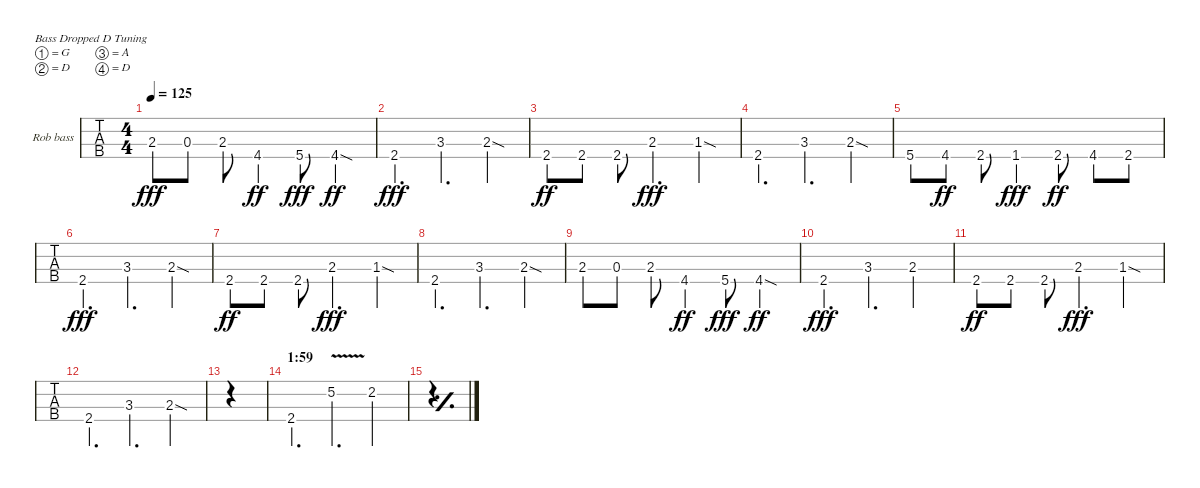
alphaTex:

\defaultSystemsLayout 4
\bracketExtendMode groupsimilarinstruments
\firstSystemTrackNameOrientation horizontal
\otherSystemsTrackNameOrientation horizontal
\track ("Rob bass" "Rob bass") {instrument electricbassfinger}
\staff {tabs}
\tuning (G2 D2 A1 D1)
\ts (4 4)
\tempo 125
\clef f4
\ks c
2.3.8{dy fff} 0.3.8 2.3.8 4.4.4{dy ff} 5.4.8{dy fff} 4.4{sod}.4{dy ff} |
2.4.4{d dy fff} 3.3.4{d} 2.3{sod}.4 |
2.4.8{dy ff} 2.4.8 2.4.8 2.3.4{d dy fff} 1.3{sod}.4 |
2.4.4{d} 3.3.4{d} 2.3{sod}.4 |
5.4.8 4.4.8{dy ff} 2.4.8 1.4.4{dy fff} 2.4.8{dy ff} 4.4.8 2.4.8 |
2.4.4{d dy fff} 3.3.4{d} 2.3{sod}.4 |
2.4.8{dy ff} 2.4.8 2.4.8 2.3.4{d dy fff} 1.3{sod}.4 |
2.4.4{d} 3.3.4{d} 2.3{sod}.4 |
2.3.8 0.3.8 2.3.8 4.4.4{dy ff} 5.4.8{dy fff} 4.4{sod}.4{dy ff} |
2.4.4{d dy fff} 3.3.4{d} 2.3.4 |
2.4.8{dy ff} 2.4.8 2.4.8 2.3.4{d dy fff} 1.3{sod}.4 |
2.4.4{d} 3.3.4{d} 2.3{sod}.4 |
|
\section ("" "1:59")
2.4.4{d} 5.2{v}.4{d} 2.2.4 |
\simile simple
